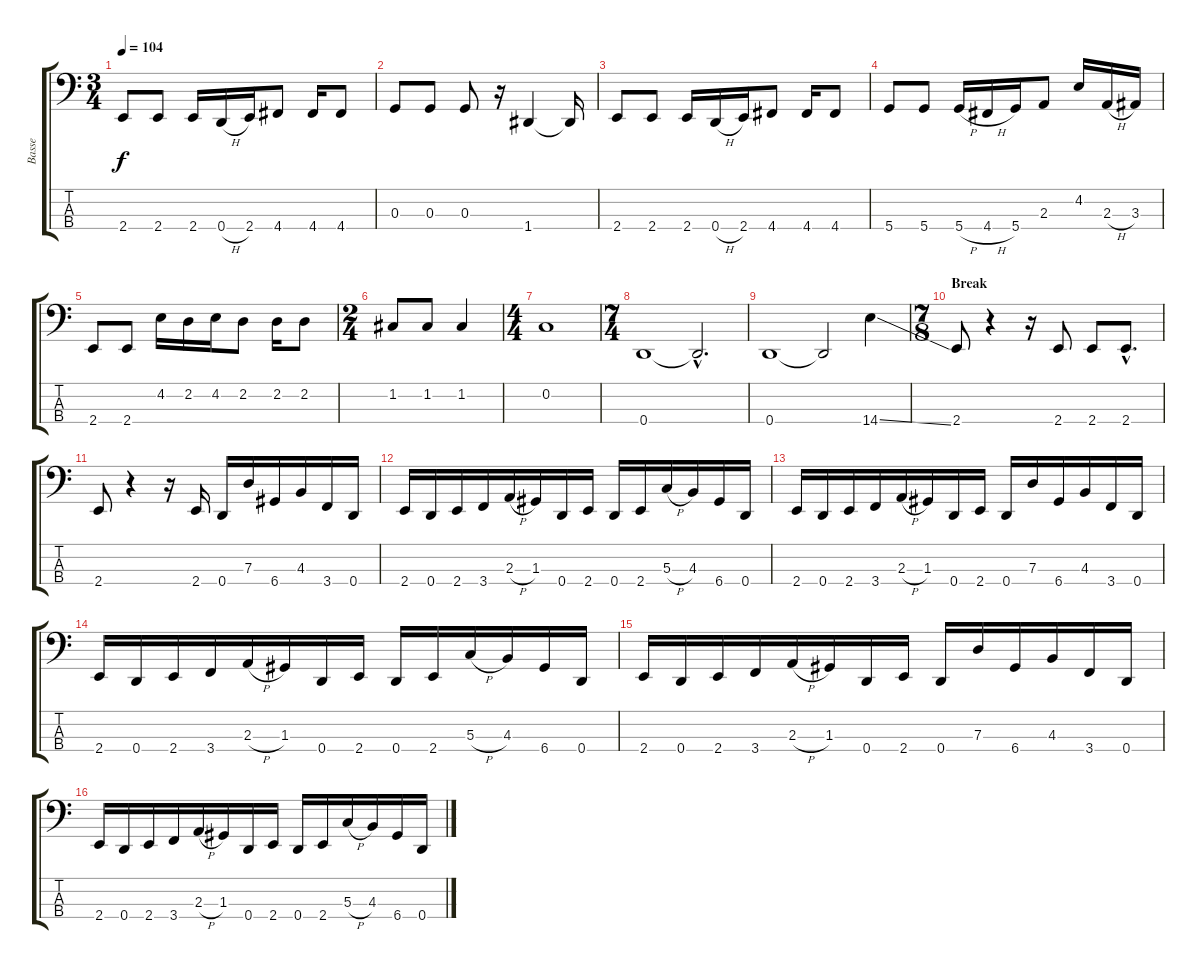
\track ("Basse" "Basse") {instrument electricbassfinger}
\staff {score tabs}
\tuning (F2 C2 G1 D1) {hide}
\ts (3 4)
\tempo 104
\clef f4
\ks c
2.4.8{dy f} 2.4.8 2.4.16 0.4{h}.16 2.4.16 4.4.8 4.4.16 4.4.8 |
0.3.8 0.3.8 0.3.8 r.16 1.4.4 1.4{t}.16 |
2.4.8 2.4.8 2.4.16 0.4{h}.16 2.4.16 4.4.8 4.4.16 4.4.8 |
5.4.8 5.4.8 5.4{h}.16 4.4{h}.16 5.4.16 2.3.8 4.2.16 2.3{h}.16 3.3.16 |
2.4.8 2.4.8 4.2.16 2.2.16 4.2.16 2.2.8 2.2.16 2.2.8 |
\ts (2 4)
1.2.8 1.2.8 1.2.4 |
\ts (4 4)
0.2.1 |
\ts (7 4)
0.4.1 0.4{hac t}.2{d} |
0.4.1 0.4{t}.2 14.4{ss}.4 |
\ts (7 8)
\section ("" "Break")
2.4.8 r.4 r.16 2.4.8 2.4.8 2.4{hac}.8{d} |
2.4.8 r.4 r.16 2.4.16 0.4.16 7.3.16 6.4.16 4.3.16 3.4.16 0.4.16 |
2.4.16 0.4.16 2.4.16 3.4.16 2.3{h}.16 1.3.16 0.4.16 2.4.16 0.4.16 2.4.16 5.3{h}.16 4.3.16 6.4.16 0.4.16 |
2.4.16 0.4.16 2.4.16 3.4.16 2.3{h}.16 1.3.16 0.4.16 2.4.16 0.4.16 7.3.16 6.4.16 4.3.16 3.4.16 0.4.16 |
2.4.16 0.4.16 2.4.16 3.4.16 2.3{h}.16 1.3.16 0.4.16 2.4.16 0.4.16 2.4.16 5.3{h}.16 4.3.16 6.4.16 0.4.16 |
2.4.16 0.4.16 2.4.16 3.4.16 2.3{h}.16 1.3.16 0.4.16 2.4.16 0.4.16 7.3.16 6.4.16 4.3.16 3.4.16 0.4.16 |
2.4.16 0.4.16 2.4.16 3.4.16 2.3{h}.16 1.3.16 0.4.16 2.4.16 0.4.16 2.4.16 5.3{h}.16 4.3.16 6.4.16 0.4.16
